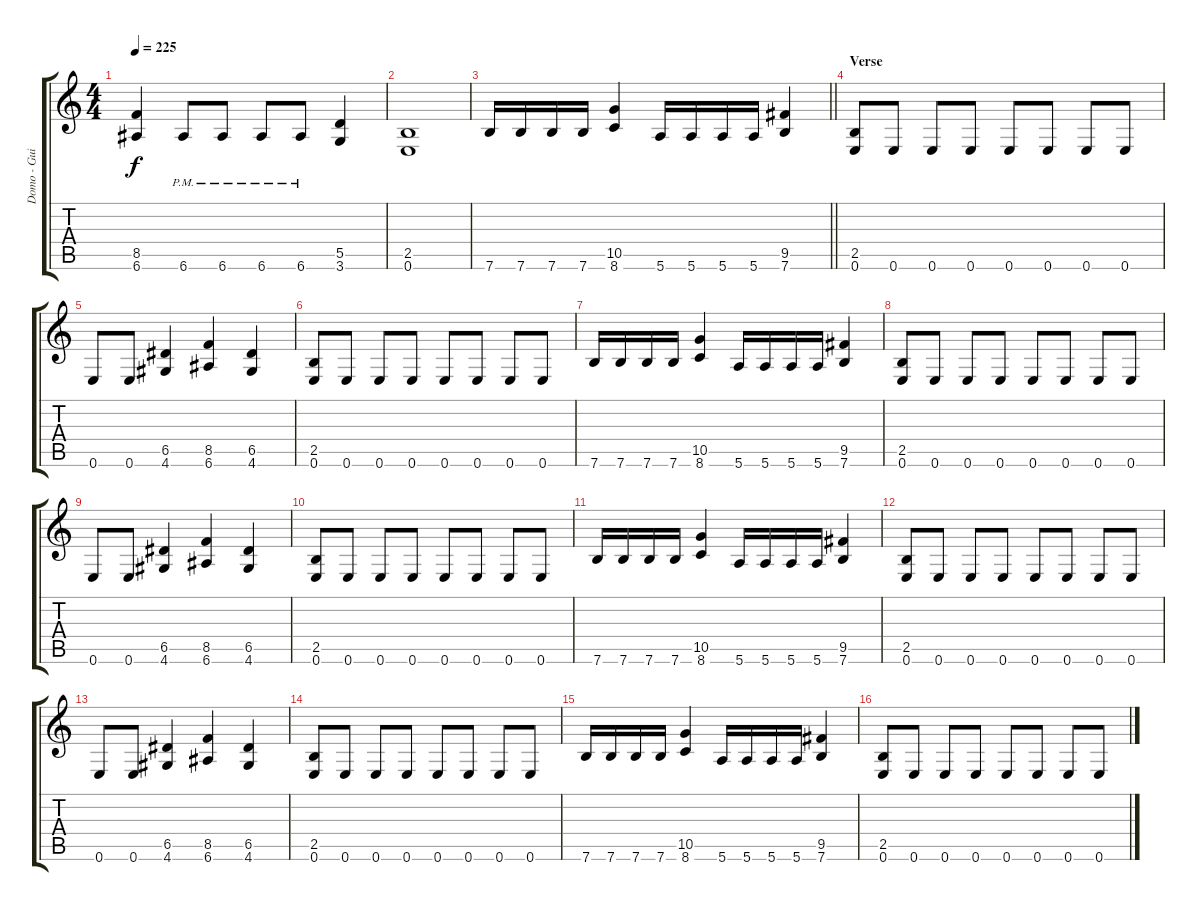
\track ("Domo - Guitar" "Domo - Gui") {instrument overdrivenguitar}
\staff {score tabs}
\tuning (E4 B3 G3 D3 A2 E2) {hide}
\ts (4 4)
\tempo 225
\clef g2
\ks c
(8.5 6.6).4{dy f} 6.6{pm}.8 6.6{pm}.8 6.6{pm}.8 6.6{pm}.8 (5.5 3.6).4 |
(2.5 0.6).1 |
\barLineRight lightlight
7.6.16 7.6.16 7.6.16 7.6.16 (10.5 8.6).4 5.6.16 5.6.16 5.6.16 5.6.16 (9.5 7.6).4 |
\section ("" "Verse")
(2.5 0.6).8 0.6.8 0.6.8 0.6.8 0.6.8 0.6.8 0.6.8 0.6.8 |
0.6.8 0.6.8 (6.5 4.6).4 (8.5 6.6).4 (6.5 4.6).4 |
(2.5 0.6).8 0.6.8 0.6.8 0.6.8 0.6.8 0.6.8 0.6.8 0.6.8 |
7.6.16 7.6.16 7.6.16 7.6.16 (10.5 8.6).4 5.6.16 5.6.16 5.6.16 5.6.16 (9.5 7.6).4 |
(2.5 0.6).8 0.6.8 0.6.8 0.6.8 0.6.8 0.6.8 0.6.8 0.6.8 |
0.6.8 0.6.8 (6.5 4.6).4 (8.5 6.6).4 (6.5 4.6).4 |
(2.5 0.6).8 0.6.8 0.6.8 0.6.8 0.6.8 0.6.8 0.6.8 0.6.8 |
7.6.16 7.6.16 7.6.16 7.6.16 (10.5 8.6).4 5.6.16 5.6.16 5.6.16 5.6.16 (9.5 7.6).4 |
(2.5 0.6).8 0.6.8 0.6.8 0.6.8 0.6.8 0.6.8 0.6.8 0.6.8 |
0.6.8 0.6.8 (6.5 4.6).4 (8.5 6.6).4 (6.5 4.6).4 |
(2.5 0.6).8 0.6.8 0.6.8 0.6.8 0.6.8 0.6.8 0.6.8 0.6.8 |
7.6.16 7.6.16 7.6.16 7.6.16 (10.5 8.6).4 5.6.16 5.6.16 5.6.16 5.6.16 (9.5 7.6).4 |
(2.5 0.6).8 0.6.8 0.6.8 0.6.8 0.6.8 0.6.8 0.6.8 0.6.8
